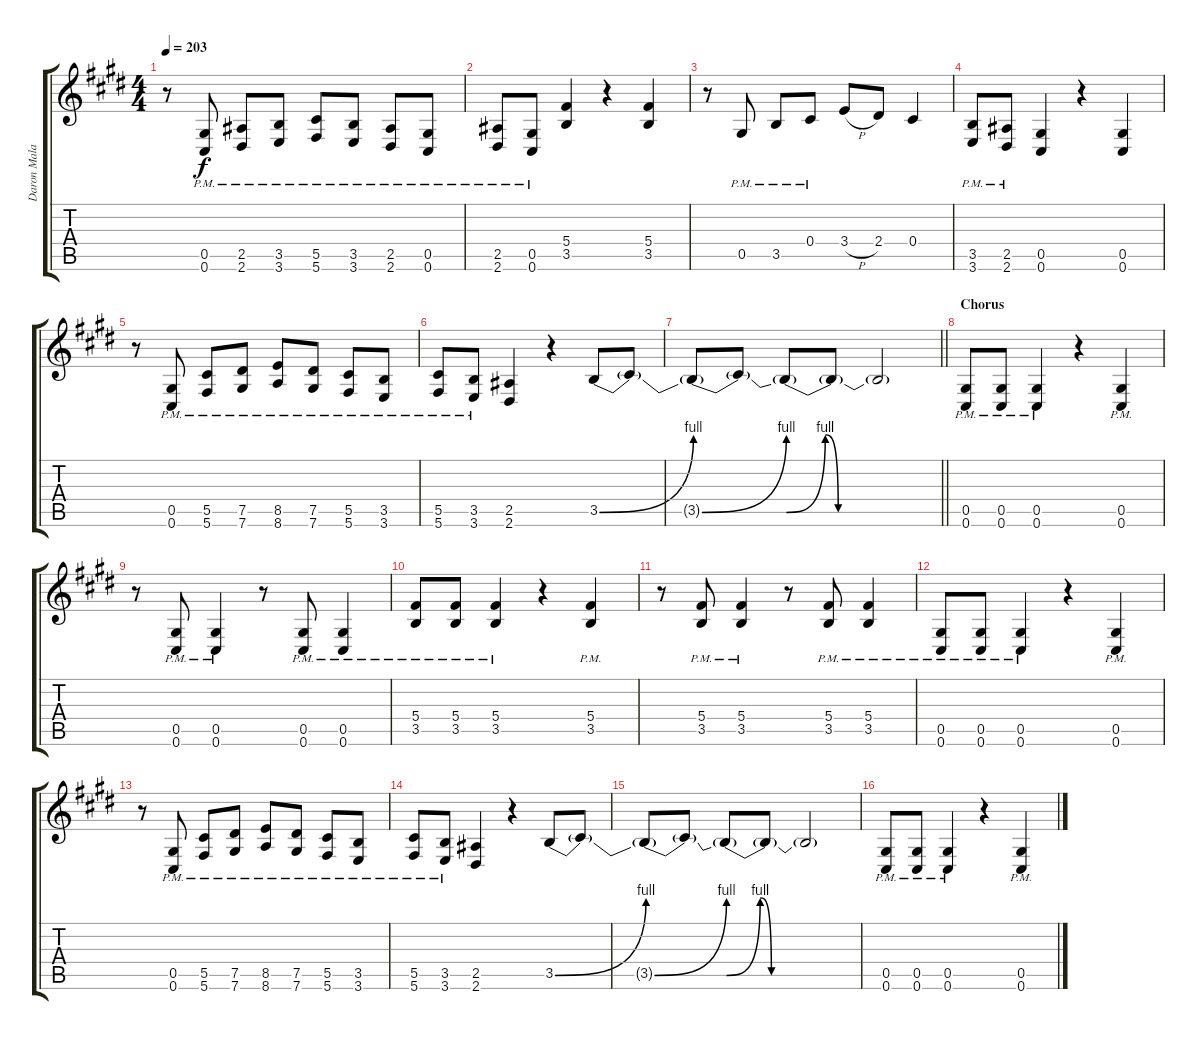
\track ("Daron Malakian [Guitar 2]" "Daron Mala") {instrument distortionguitar}
\staff {score tabs}
\tuning (Eb4 Bb3 Gb3 Db3 Ab2 Db2) {hide}
\ts (4 4)
\tempo 203
\clef g2
\ks c#minor
r.8{dy f} (0.5{pm} 0.6{pm}).8 (2.5{pm} 2.6{pm}).8 (3.5{pm} 3.6{pm}).8 (5.5{pm} 5.6{pm}).8 (3.5{pm} 3.6{pm}).8 (2.5{pm} 2.6{pm}).8 (0.5{pm} 0.6{pm}).8 |
(2.5{pm} 2.6{pm}).8 (0.5{pm} 0.6{pm}).8 (5.4 3.5).4 r.4 (5.4 3.5).4 |
r.8 0.5{pm}.8 3.5{pm}.8 0.4{pm}.8 3.4{h}.8 2.4.8 0.4.4 |
(3.5{pm} 3.6{pm}).8 (2.5{pm} 2.6{pm}).8 (0.5 0.6).4 r.4 (0.5 0.6).4 |
r.8 (0.5{pm} 0.6{pm}).8 (5.5{pm} 5.6{pm}).8 (7.5{pm} 7.6{pm}).8 (8.5{pm} 8.6{pm}).8 (7.5{pm} 7.6{pm}).8 (5.5{pm} 5.6{pm}).8 (3.5{pm} 3.6{pm}).8 |
(5.5{pm} 5.6{pm}).8 (3.5{pm} 3.6{pm}).8 (2.5 2.6).4 r.4 3.5{be (bend 0 0 60 4)}.8 3.5{t}.8 |
\barLineRight lightlight
3.5{be (bend 0 0 60 4) t}.8 3.5{t}.8 3.5{be (custom 0 0 15 4 20 0 60 0) t}.8 3.5{t}.8 3.5{t}.2 |
\section ("" "Chorus")
(0.5{pm} 0.6{pm}).8 (0.5{pm} 0.6{pm}).8 (0.5{pm} 0.6{pm}).4 r.4 (0.5{pm} 0.6{pm}).4 |
r.8 (0.5{pm} 0.6{pm}).8 (0.5{pm} 0.6{pm}).4 r.8 (0.5{pm} 0.6{pm}).8 (0.5{pm} 0.6{pm}).4 |
(5.4{pm} 3.5{pm}).8 (5.4{pm} 3.5{pm}).8 (5.4{pm} 3.5{pm}).4 r.4 (5.4{pm} 3.5{pm}).4 |
r.8 (5.4{pm} 3.5{pm}).8 (5.4{pm} 3.5{pm}).4 r.8 (5.4{pm} 3.5{pm}).8 (5.4{pm} 3.5{pm}).4 |
(0.5{pm} 0.6{pm}).8 (0.5{pm} 0.6{pm}).8 (0.5{pm} 0.6{pm}).4 r.4 (0.5{pm} 0.6{pm}).4 |
r.8 (0.5{pm} 0.6{pm}).8 (5.5{pm} 5.6{pm}).8 (7.5{pm} 7.6{pm}).8 (8.5{pm} 8.6{pm}).8 (7.5{pm} 7.6{pm}).8 (5.5{pm} 5.6{pm}).8 (3.5{pm} 3.6{pm}).8 |
(5.5{pm} 5.6{pm}).8 (3.5{pm} 3.6{pm}).8 (2.5 2.6).4 r.4 3.5{be (bend 0 0 60 4)}.8 3.5{t}.8 |
3.5{be (bend 0 0 60 4) t}.8 3.5{t}.8 3.5{be (custom 0 0 15 4 20 0 60 0) t}.8 3.5{t}.8 3.5{t}.2 |
(0.5{pm} 0.6{pm}).8 (0.5{pm} 0.6{pm}).8 (0.5{pm} 0.6{pm}).4 r.4 (0.5{pm} 0.6{pm}).4
